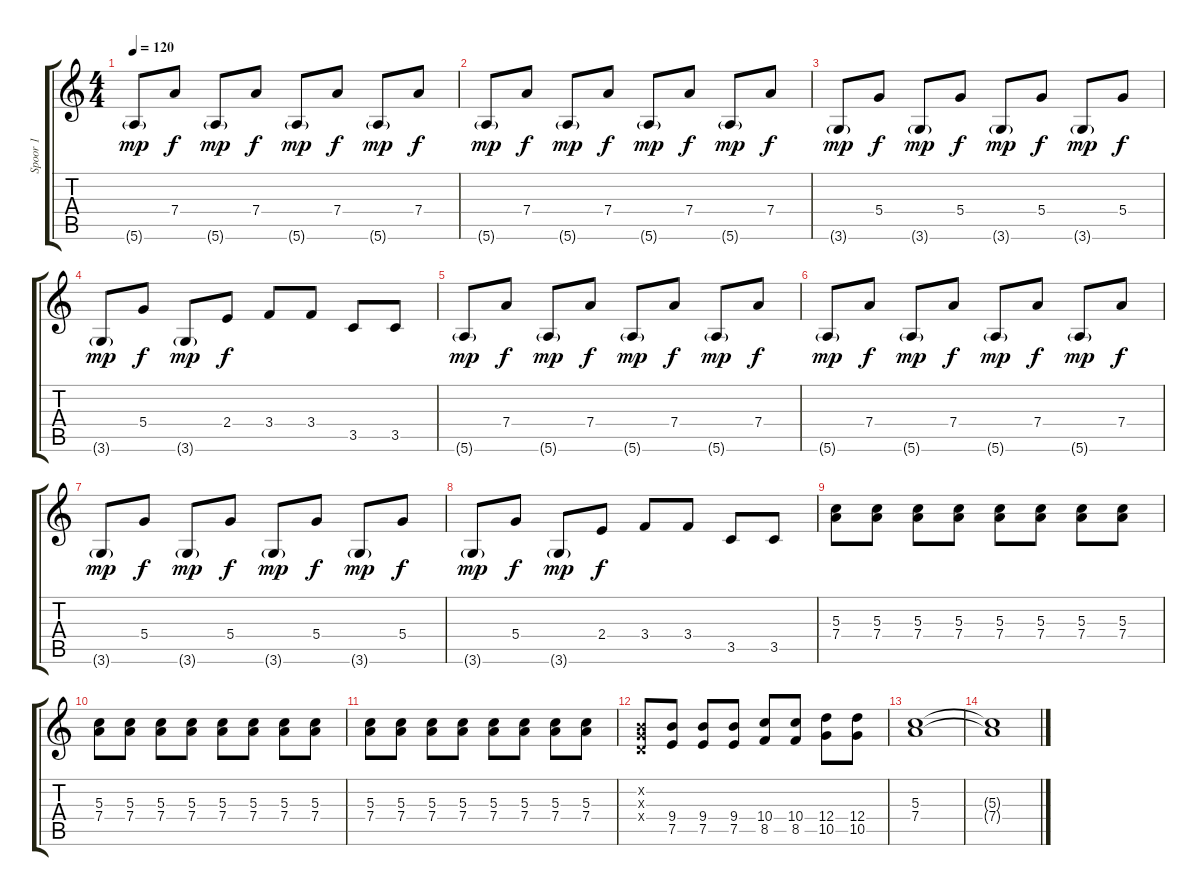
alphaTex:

\track ("Spoor 1" "Spoor 1") {instrument electricguitarjazz}
\staff {score tabs}
\tuning (E4 B3 G3 D3 A2 E2) {hide}
\ts (4 4)
\tempo 120
\clef g2
\ks c
5.6{g}.8{dy mp} 7.4.8{dy f} 5.6{g}.8{dy mp} 7.4.8{dy f} 5.6{g}.8{dy mp} 7.4.8{dy f} 5.6{g}.8{dy mp} 7.4.8{dy f} |
5.6{g}.8{dy mp} 7.4.8{dy f} 5.6{g}.8{dy mp} 7.4.8{dy f} 5.6{g}.8{dy mp} 7.4.8{dy f} 5.6{g}.8{dy mp} 7.4.8{dy f} |
3.6{g}.8{dy mp} 5.4.8{dy f} 3.6{g}.8{dy mp} 5.4.8{dy f} 3.6{g}.8{dy mp} 5.4.8{dy f} 3.6{g}.8{dy mp} 5.4.8{dy f} |
3.6{g}.8{dy mp} 5.4.8{dy f} 3.6{g}.8{dy mp} 2.4.8{dy f} 3.4.8 3.4.8 3.5.8 3.5.8 |
5.6{g}.8{dy mp} 7.4.8{dy f} 5.6{g}.8{dy mp} 7.4.8{dy f} 5.6{g}.8{dy mp} 7.4.8{dy f} 5.6{g}.8{dy mp} 7.4.8{dy f} |
5.6{g}.8{dy mp} 7.4.8{dy f} 5.6{g}.8{dy mp} 7.4.8{dy f} 5.6{g}.8{dy mp} 7.4.8{dy f} 5.6{g}.8{dy mp} 7.4.8{dy f} |
3.6{g}.8{dy mp} 5.4.8{dy f} 3.6{g}.8{dy mp} 5.4.8{dy f} 3.6{g}.8{dy mp} 5.4.8{dy f} 3.6{g}.8{dy mp} 5.4.8{dy f} |
3.6{g}.8{dy mp} 5.4.8{dy f} 3.6{g}.8{dy mp} 2.4.8{dy f} 3.4.8 3.4.8 3.5.8 3.5.8 |
(5.3 7.4).8 (5.3 7.4).8 (5.3 7.4).8 (5.3 7.4).8 (5.3 7.4).8 (5.3 7.4).8 (5.3 7.4).8 (5.3 7.4).8 |
(5.3 7.4).8 (5.3 7.4).8 (5.3 7.4).8 (5.3 7.4).8 (5.3 7.4).8 (5.3 7.4).8 (5.3 7.4).8 (5.3 7.4).8 |
(5.3 7.4).8 (5.3 7.4).8 (5.3 7.4).8 (5.3 7.4).8 (5.3 7.4).8 (5.3 7.4).8 (5.3 7.4).8 (5.3 7.4).8 |
(0.2{x} 0.3{x} 0.4{x}).8 (9.4 7.5).8 (9.4 7.5).8 (9.4 7.5).8 (10.4 8.5).8 (10.4 8.5).8 (12.4 10.5).8 (12.4 10.5).8 |
(5.3 7.4).1 |
(5.3{t} 7.4{t}).1
